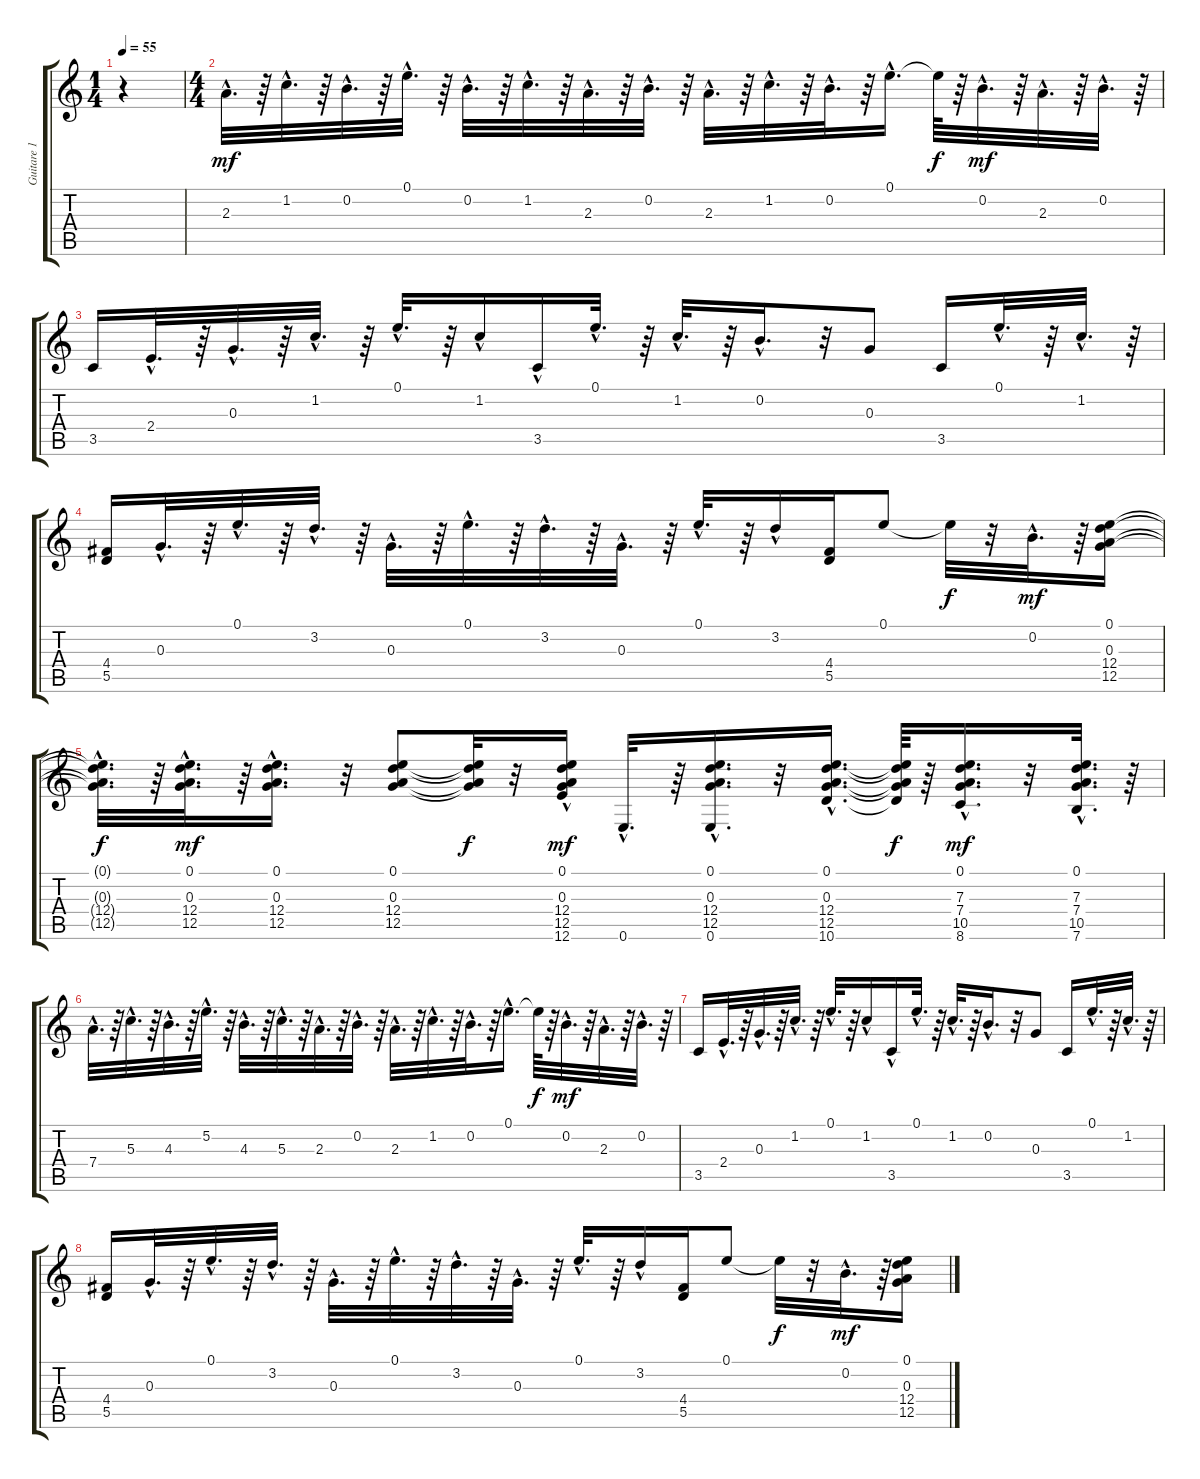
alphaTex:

\track ("Guitare 1" "Guitare 1") {instrument acousticguitarnylon}
\staff {score tabs}
\tuning (E4 B3 G3 D3 A2 E2) {hide}
\ts (1 4)
\tempo 55
\clef g2
\ks c
r.4{dy mf instrument acousticguitarnylon} |
\ts (4 4)
2.3{hac}.32{d} r.64 1.2{hac}.32{d} r.64 0.2{hac}.32{d} r.64 0.1{hac}.32{d} r.64 0.2{hac}.32{d} r.64 1.2{hac}.32{d} r.64 2.3{hac}.32{d} r.64 0.2{hac}.32{d} r.64 2.3{hac}.32{d} r.64 1.2{hac}.32{d} r.64 0.2{hac}.32{d} r.64 0.1{hac}.16{d} 0.1{t}.64{dy f} r.64 0.2{hac}.32{d dy mf} r.64 2.3{hac}.32{d} r.64 0.2{hac}.32{d} r.64 |
3.5.16 2.4{hac}.32{d} r.64 0.3{hac}.32{d} r.64 1.2{hac}.32{d} r.64 0.1{hac}.32{d} r.64 1.2{hac}.16 3.5{hac}.16 0.1{hac}.32{d} r.64 1.2{hac}.32{d} r.64 0.2{hac}.16{d} r.32 0.3.8 3.5.16 0.1{hac}.32{d} r.64 1.2{hac}.32{d} r.64 |
(4.4 5.5).16 0.3{hac}.32{d} r.64 0.1{hac}.32{d} r.64 3.2{hac}.32{d} r.64 0.3{hac}.32{d} r.64 0.1{hac}.32{d} r.64 3.2{hac}.32{d} r.64 0.3{hac}.32{d} r.64 0.1{hac}.32{d} r.64 3.2{hac}.16 (4.4 5.5).16 0.1.8 0.1{t}.32{dy f} r.32 0.2{hac}.32{d dy mf} r.64 (0.1 0.3 12.4 12.5).16 |
(0.1{hac t} 0.3{hac t} 12.4{hac t} 12.5{hac t}).32{d dy f} r.64 (0.1{hac} 0.3{hac} 12.4{hac} 12.5{hac}).32{d dy mf} r.64 (0.1{hac} 0.3{hac} 12.4{hac} 12.5{hac}).16{d} r.32 (0.1 0.3 12.4 12.5).8 (0.1{t} 0.3{t} 12.4{t} 12.5{t}).32{dy f} r.32 (0.1{hac} 0.3{hac} 12.4{hac} 12.5{hac} 12.6{hac}).16{dy mf} 0.6{hac}.32{d} r.64 (0.1{hac} 0.3{hac} 12.4{hac} 12.5{hac} 0.6{hac}).16{d} r.32 (0.1{hac} 0.3{hac} 12.4{hac} 12.5{hac} 10.6{hac}).16{d} (0.1{t} 0.3{t} 12.4{t} 12.5{t} 10.6{t}).64{dy f} r.64 (0.1{hac} 7.3{hac} 7.4{hac} 10.5{hac} 8.6{hac}).16{d dy mf} r.32 (0.1{hac} 7.3{hac} 7.4{hac} 10.5{hac} 7.6{hac}).32{d} r.64 |
7.4{hac}.32{d} r.64 5.3{hac}.32{d} r.64 4.3{hac}.32{d} r.64 5.2{hac}.32{d} r.64 4.3{hac}.32{d} r.64 5.3{hac}.32{d} r.64 2.3{hac}.32{d} r.64 0.2{hac}.32{d} r.64 2.3{hac}.32{d} r.64 1.2{hac}.32{d} r.64 0.2{hac}.32{d} r.64 0.1{hac}.16{d} 0.1{t}.64{dy f} r.64 0.2{hac}.32{d dy mf} r.64 2.3{hac}.32{d} r.64 0.2{hac}.32{d} r.64 |
3.5.16 2.4{hac}.32{d} r.64 0.3{hac}.32{d} r.64 1.2{hac}.32{d} r.64 0.1{hac}.32{d} r.64 1.2{hac}.16 3.5{hac}.16 0.1{hac}.32{d} r.64 1.2{hac}.32{d} r.64 0.2{hac}.16{d} r.32 0.3.8 3.5.16 0.1{hac}.32{d} r.64 1.2{hac}.32{d} r.64 |
(4.4 5.5).16 0.3{hac}.32{d} r.64 0.1{hac}.32{d} r.64 3.2{hac}.32{d} r.64 0.3{hac}.32{d} r.64 0.1{hac}.32{d} r.64 3.2{hac}.32{d} r.64 0.3{hac}.32{d} r.64 0.1{hac}.32{d} r.64 3.2{hac}.16 (4.4 5.5).16 0.1.8 0.1{t}.32{dy f} r.32 0.2{hac}.32{d dy mf} r.64 (0.1 0.3 12.4 12.5).16
